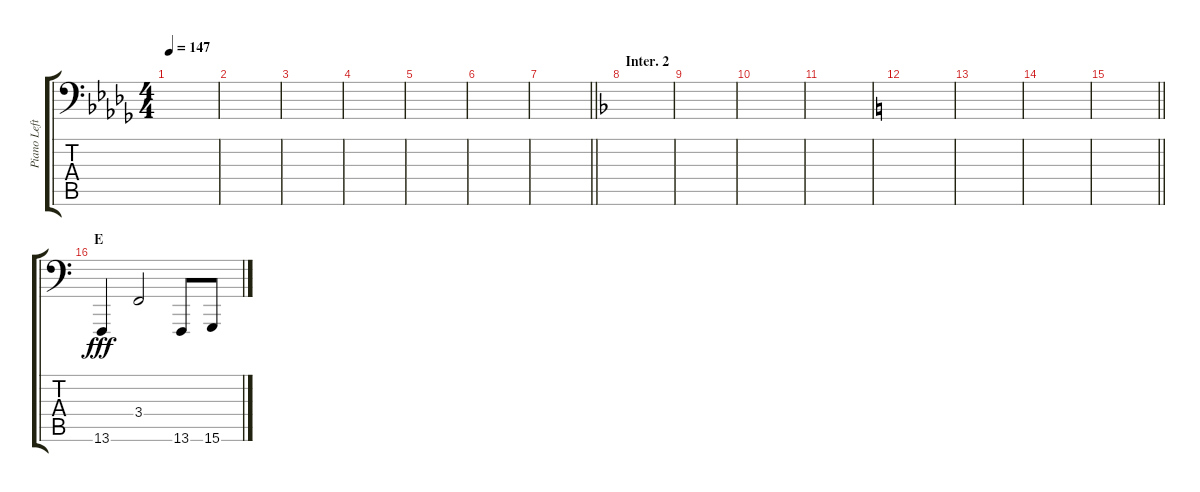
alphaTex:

\track ("Piano Left (Kotobuki Tsumugi)" "Piano Left") {instrument acousticgrandpiano}
\staff {score tabs}
\tuning (E3 B2 G2 D2 A1 E0) {hide}
\ts (4 4)
\tempo 147
\clef f4
\ks db
|
|
|
|
|
|
\barLineRight lightlight
|
\section ("" "Inter. 2")
\ks f
|
|
|
|
\ks c
|
|
|
\barLineRight lightlight
|
\section ("" "E")
13.6.4{dy fff} 3.4.2 13.6.8 15.6.8
